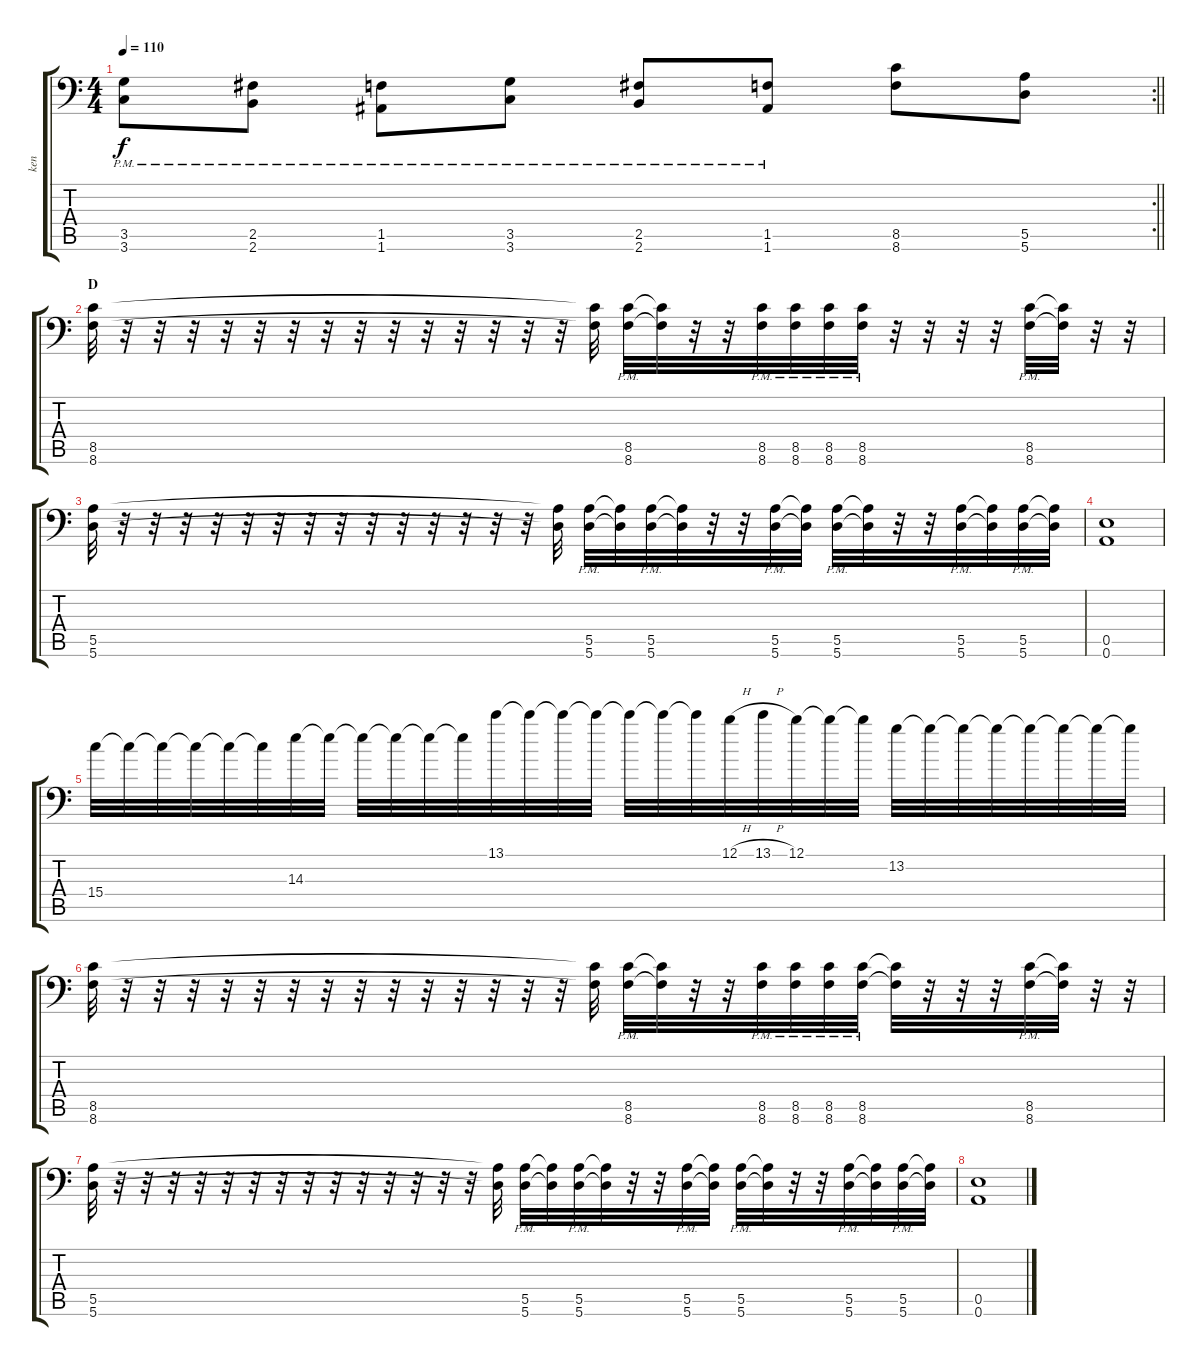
\track ("ken" "ken") {instrument distortionguitar}
\staff {score tabs}
\tuning (B3 Gb3 D3 A2 E2 A1) {hide}
\rc 2
\ts (4 4)
\tempo 110
\clef f4
\barLineRight lightlight
\ks c
(3.5 3.6{pm}).8{dy f} (2.5 2.6{pm}).8 (1.5 1.6{pm}).8 (3.5 3.6{pm}).8 (2.5 2.6{pm}).8 (1.5 1.6{pm}).8 (8.5 8.6).8 (5.5 5.6).8 |
\section ("" "D")
(8.5 8.6).32 r.32 r.32 r.32 r.32 r.32 r.32 r.32 r.32 r.32 r.32 r.32 r.32 r.32 r.32 (8.5{t} 8.6{t}).32 (8.5 8.6{pm}).32 (8.5{t} 8.6{t}).32 r.32 r.32 (8.5 8.6{pm}).32 (8.5 8.6{pm}).32 (8.5 8.6{pm}).32 (8.5 8.6{pm}).32 r.32 r.32 r.32 r.32 (8.5 8.6{pm}).32 (8.5{t} 8.6{t}).32 r.32 r.32 |
(5.5 5.6).32 r.32 r.32 r.32 r.32 r.32 r.32 r.32 r.32 r.32 r.32 r.32 r.32 r.32 r.32 (5.5{t} 5.6{t}).32 (5.5 5.6{pm}).32 (5.5{t} 5.6{t}).32 (5.5 5.6{pm}).32 (5.5{t} 5.6{t}).32 r.32 r.32 (5.5 5.6{pm}).32 (5.5{t} 5.6{t}).32 (5.5 5.6{pm}).32 (5.5{t} 5.6{t}).32 r.32 r.32 (5.5 5.6{pm}).32 (5.5{t} 5.6{t}).32 (5.5 5.6{pm}).32 (5.5{t} 5.6{t}).32 |
(0.5 0.6).1 |
15.4.32 15.4{t}.32 15.4{t}.32 15.4{t}.32 15.4{t}.32 15.4{t}.32 14.3.32 14.3{t}.32 14.3{t}.32 14.3{t}.32 14.3{t}.32 14.3{t}.32 13.1.32 13.1{t}.32 13.1{t}.32 13.1{t}.32 13.1{t}.32 13.1{t}.32 13.1{t}.32 12.1{h}.32 13.1{h}.32 12.1.32 12.1{t}.32 12.1{t}.32 13.2.32 13.2{t}.32 13.2{t}.32 13.2{t}.32 13.2{t}.32 13.2{t}.32 13.2{t}.32 13.2{t}.32 |
(8.5 8.6).32 r.32 r.32 r.32 r.32 r.32 r.32 r.32 r.32 r.32 r.32 r.32 r.32 r.32 r.32 (8.5{t} 8.6{t}).32 (8.5 8.6{pm}).32 (8.5{t} 8.6{t}).32 r.32 r.32 (8.5 8.6{pm}).32 (8.5 8.6{pm}).32 (8.5 8.6{pm}).32 (8.5 8.6{pm}).32 (8.5{t} 8.6{t}).32 r.32 r.32 r.32 (8.5 8.6{pm}).32 (8.5{t} 8.6{t}).32 r.32 r.32 |
(5.5 5.6).32 r.32 r.32 r.32 r.32 r.32 r.32 r.32 r.32 r.32 r.32 r.32 r.32 r.32 r.32 (5.5{t} 5.6{t}).32 (5.5 5.6{pm}).32 (5.5{t} 5.6{t}).32 (5.5 5.6{pm}).32 (5.5{t} 5.6{t}).32 r.32 r.32 (5.5 5.6{pm}).32 (5.5{t} 5.6{t}).32 (5.5 5.6{pm}).32 (5.5{t} 5.6{t}).32 r.32 r.32 (5.5 5.6{pm}).32 (5.5{t} 5.6{t}).32 (5.5 5.6{pm}).32 (5.5{t} 5.6{t}).32 |
(0.5 0.6).1
